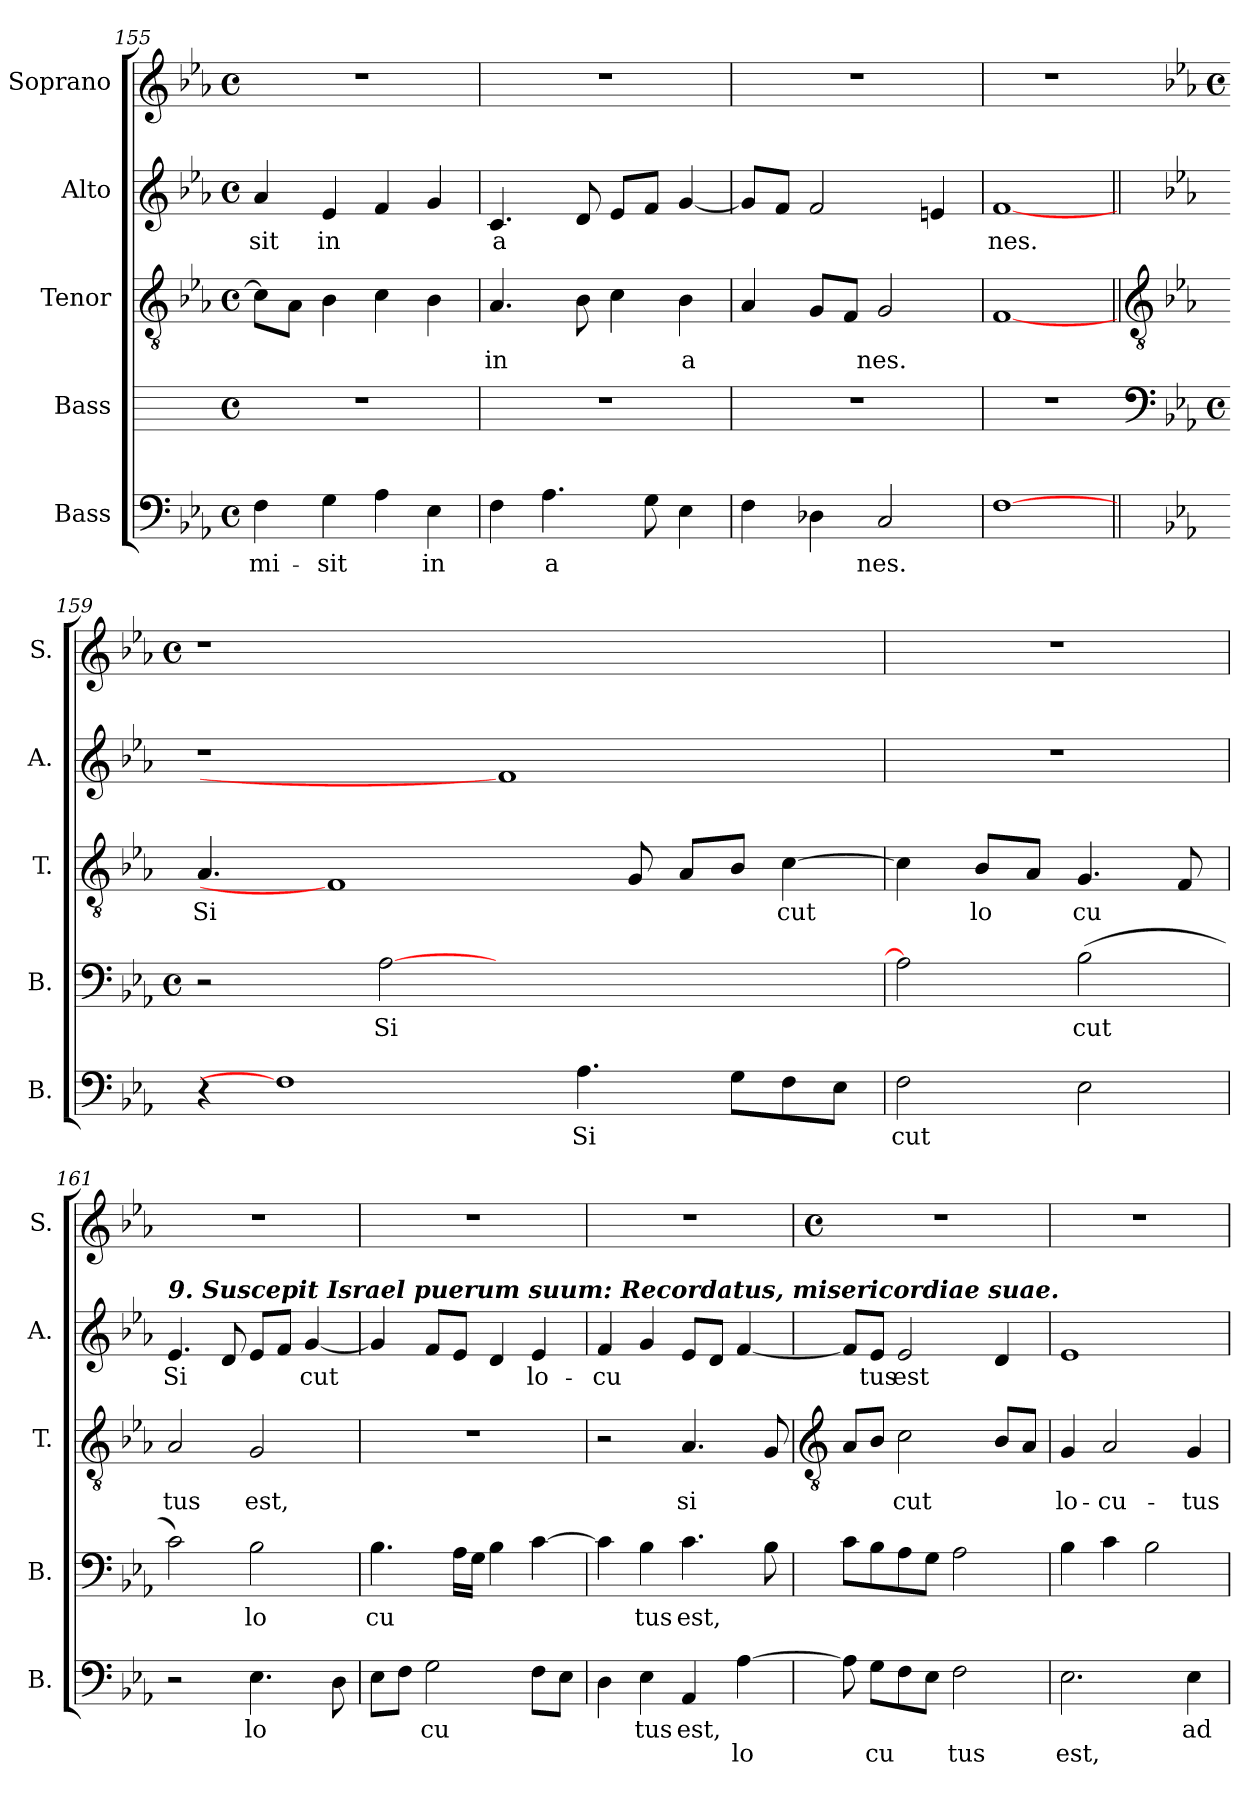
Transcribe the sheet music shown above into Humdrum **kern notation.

**kern	**text	**text	**kern	**text	**kern	**text	**kern	**text	**kern
*part5	*part5	*part5	*part4	*part4	*part3	*part3	*part2	*part2	*part1
*staff5	*staff5	*staff5	*staff4	*staff4	*staff3	*staff3	*staff2	*staff2	*staff1
*I"Bass	*	*	*I"Bass	*	*I"Tenor	*	*I"Alto	*	*I"Soprano
*I'B.	*	*	*I'B.	*	*I'T.	*	*I'A.	*	*I'S.
!!LO:LB:g=z
*clefF4	*	*	*	*	*clefGv2	*	*clefG2	*	*clefG2
*k[b-e-a-]	*	*	*	*	*k[b-e-a-]	*	*k[b-e-a-]	*	*k[b-e-a-]
*E-:	*	*	*	*	*E-:	*	*E-:	*	*E-:
*M4/4	*	*	*M4/4	*	*M4/4	*	*M4/4	*	*M4/4
*met(c)	*	*	*met(c)	*	*met(c)	*	*met(c)	*	*met(c)
=155	=155	=155	=155	=155	=155	=155	=155	=155	=155
!	!LO:LY:b	!	!	!	!	!	!	!LO:LY:b	!
4F	-mi-	.	1r	.	8cL]	.	4a-	sit	1r
.	.	.	.	.	8A-J	.	.	.	.
!	!LO:LY:b	!	!	!	!	!	!	!LO:LY:b	!
4G	-sit	.	.	.	4B-	.	4e-	in	.
4A-	.	.	.	.	4c	.	4f	.	.
!	!LO:LY:b	!	!	!	!	!	!	!	!
4E-	in	.	.	.	4B-	.	4g	.	.
=156	=156	=156	=156	=156	=156	=156	=156	=156	=156
!	!	!	!	!	!	!LO:LY:b	!	!LO:LY:b	!
4F	.	.	1r	.	4.A-	in	4.c	a	1r
!	!LO:LY:b	!	!	!	!	!	!	!	!
4.A-	a	.	.	.	.	.	.	.	.
.	.	.	.	.	8B-	.	8d	.	.
.	.	.	.	.	4c	.	8e-L	.	.
8G	.	.	.	.	.	.	8fJ	.	.
!	!	!	!	!	!	!LO:LY:b	!	!	!
4E-	.	.	.	.	4B-	a	[4g	.	.
=157	=157	=157	=157	=157	=157	=157	=157	=157	=157
4F	.	.	1r	.	4A-	.	8gL]	.	1r
.	.	.	.	.	.	.	8fJ	.	.
4D-	.	.	.	.	8GL	.	2f	.	.
.	.	.	.	.	8FJ	.	.	.	.
!	!LO:LY:b	!	!	!	!	!LO:LY:b	!	!	!
2C	nes.	.	.	.	2G	nes.	.	.	.
.	.	.	.	.	.	.	4e	.	.
=158	=158	=158	=158	=158	=158	=158	=158	=158	=158
!	!	!	!	!	!	!	!	!LO:LY:b	!
[1F	.	.	1r	.	[1F	.	[1f	nes.	1r
!!LO:LB:g=z
=159||	=159	=159	=159	=159	=159||	=159	=159||	=159	=159
*	*	*	*clefF4	*	*clefGv2	*	*	*	*
*	*	*	*k[b-e-a-]	*	*	*	*	*	*
*	*	*	*E-:	*	*	*	*	*	*
*	*	*	*M4/4	*	*	*	*	*	*M4/4
*	*	*	*met(c)	*	*	*	*	*	*met(c)
!	!	!	!	!	!	!LO:LY:b	!	!	!
4r	.	.	2r	.	4.A-	Si	1r	.	1r
1F]	.	.	.	.	.	.	.	.	.
.	.	.	.	.	1F]	.	.	.	.
!	!	!	!	!LO:LY:b	!	!	!	!	!
.	.	.	[2A-	Si	.	.	.	.	.
.	.	.	1ryy	.	.	.	1f]	.	1ryy
!	!LO:LY:b	!	!	!	!	!	!	!	!
4.A-	Si	.	.	.	.	.	.	.	.
.	.	.	.	.	8G	.	.	.	.
.	.	.	.	.	8A-L	.	.	.	.
8GL	.	.	.	.	8B-J	.	.	.	.
!	!	!	!	!	!	!LO:LY:b	!	!	!
8F	.	.	.	.	[4c	cut	.	.	.
8E-J	.	.	.	.	.	.	.	.	.
=160	=160	=160	=160	=160	=160	=160	=160	=160	=160
!	!LO:LY:b	!	!	!	!	!	!	!	!
2F	cut	.	2A-]	.	4c]	.	1r	.	1r
!	!	!	!	!	!	!LO:LY:b	!	!	!
.	.	.	.	.	8B-L	lo	.	.	.
.	.	.	.	.	8A-J	.	.	.	.
!	!	!	!	!LO:LY:b	!	!LO:LY:b	!	!	!
2E-	.	.	(>2B-	cut	4.G	cu	.	.	.
.	.	.	.	.	8F	.	.	.	.
=161	=161	=161	=161	=161	=161	=161	=161	=161	=161
!	!	!	!	!	!	!	!LO:TX:a:Bi:t=9. Suscepit Israel puerum suum&colon; Recordatus, misericordiae suae.	!	!
!	!	!	!	!	!	!LO:LY:b	!	!LO:LY:b	!
2r	.	.	2c)	.	2A-	tus	4.e-	Si	1r
.	.	.	.	.	.	.	8d	.	.
!	!LO:LY:b	!	!	!LO:LY:b	!	!LO:LY:b	!	!	!
4.E-	lo	.	2B-	lo	2G	est,	8e-L	.	.
.	.	.	.	.	.	.	8fJ	.	.
!	!	!	!	!	!	!	!	!LO:LY:b	!
.	.	.	.	.	.	.	[4g	cut	.
8D	.	.	.	.	.	.	.	.	.
=162	=162	=162	=162	=162	=162	=162	=162	=162	=162
!	!	!	!	!LO:LY:b	!	!	!	!	!
8E-L	.	.	4.B-	cu	1r	.	4g]	.	1r
8FJ	.	.	.	.	.	.	.	.	.
!	!LO:LY:b	!	!	!	!	!	!	!	!
2G	cu	.	.	.	.	.	8fL	.	.
.	.	.	16A-LL	.	.	.	8e-J	.	.
.	.	.	16GJJ	.	.	.	.	.	.
.	.	.	4B-	.	.	.	4d	.	.
!	!	!	!	!	!	!	!	!LO:LY:b	!
8FL	.	.	[4c	.	.	.	4e-	lo-	.
8E-J	.	.	.	.	.	.	.	.	.
=163	=163	=163	=163	=163	=163	=163	=163	=163	=163
!	!	!	!	!	!	!	!	!LO:LY:b	!
4D	.	.	4c]	.	2r	.	4f	-cu	1r
!	!LO:LY:b	!	!	!LO:LY:b	!	!	!	!	!
4E-	tus	.	4B-	tus	.	.	4g	.	.
!	!LO:LY:b	!	!	!LO:LY:b	!	!LO:LY:b	!	!	!
4AA-	est,	.	4.c	est,	4.A-	si	8e-L	.	.
.	.	.	.	.	.	.	8dJ	.	.
!	!	!LO:LY:b	!	!	!	!	!	!	!
[4A-	.	lo	.	.	.	.	[4f	.	.
.	.	.	8B-	.	8G	.	.	.	.
!!LO:LB:g=z
=164	=164	=164	=164	=164	=164	=164	=164	=164	=164
*	*	*	*	*	*clefGv2	*	*	*	*
*	*	*	*	*	*	*	*	*	*M4/4
*	*	*	*	*	*	*	*	*	*met(c)
8A-]	.	.	8cL	.	8A-L	.	8fL]	.	1r
!	!	!LO:LY:b	!	!	!	!	!	!LO:LY:b	!
8GL	.	cu	8B-	.	8B-J	.	8e-J	tus	.
!	!	!	!	!	!	!LO:LY:b	!	!LO:LY:b	!
8F	.	.	8A-	.	2c	cut	2e-	est	.
8E-J	.	.	8GJ	.	.	.	.	.	.
!	!	!LO:LY:b	!	!	!	!	!	!	!
2F	.	tus	2A-	.	.	.	.	.	.
.	.	.	.	.	8B-L	.	4d	.	.
.	.	.	.	.	8A-J	.	.	.	.
=165	=165	=165	=165	=165	=165	=165	=165	=165	=165
!	!	!LO:LY:b	!	!	!	!LO:LY:b	!	!	!
2.E-	.	est,	4B-	.	4G	lo-	1e-	.	1r
!	!	!	!	!	!	!LO:LY:b	!	!	!
.	.	.	4c	.	2A-	-cu-	.	.	.
.	.	.	2B-	.	.	.	.	.	.
!	!LO:LY:b	!	!	!	!	!LO:LY:b	!	!	!
4E-	ad	.	.	.	4G	-tus	.	.	.
=	=	=	=	=	=	=	=	=	=
*-	*-	*-	*-	*-	*-	*-	*-	*-	*-
